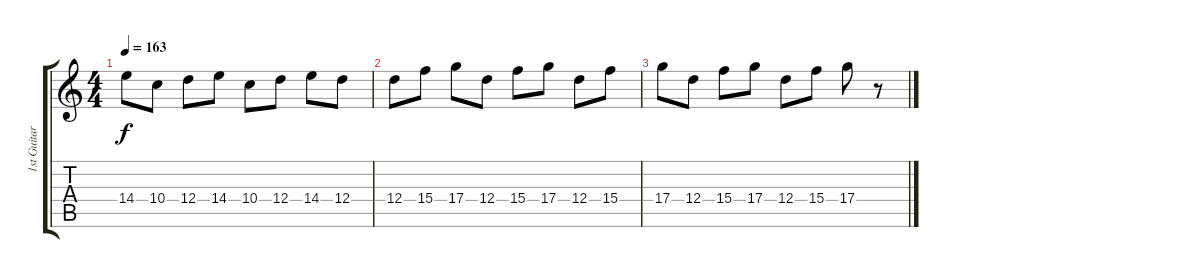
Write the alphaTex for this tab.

\track ("1st Guitar" "1st Guitar") {instrument overdrivenguitar}
\staff {score tabs}
\tuning (E4 B3 G3 D3 A2 E2) {hide}
\ts (4 4)
\tempo 163
\clef g2
\ks c
14.4.8{dy f} 10.4.8 12.4.8 14.4.8 10.4.8 12.4.8 14.4.8 12.4.8 |
12.4.8 15.4.8 17.4.8 12.4.8 15.4.8 17.4.8 12.4.8 15.4.8 |
17.4.8 12.4.8 15.4.8 17.4.8 12.4.8 15.4.8 17.4.8 r.8
